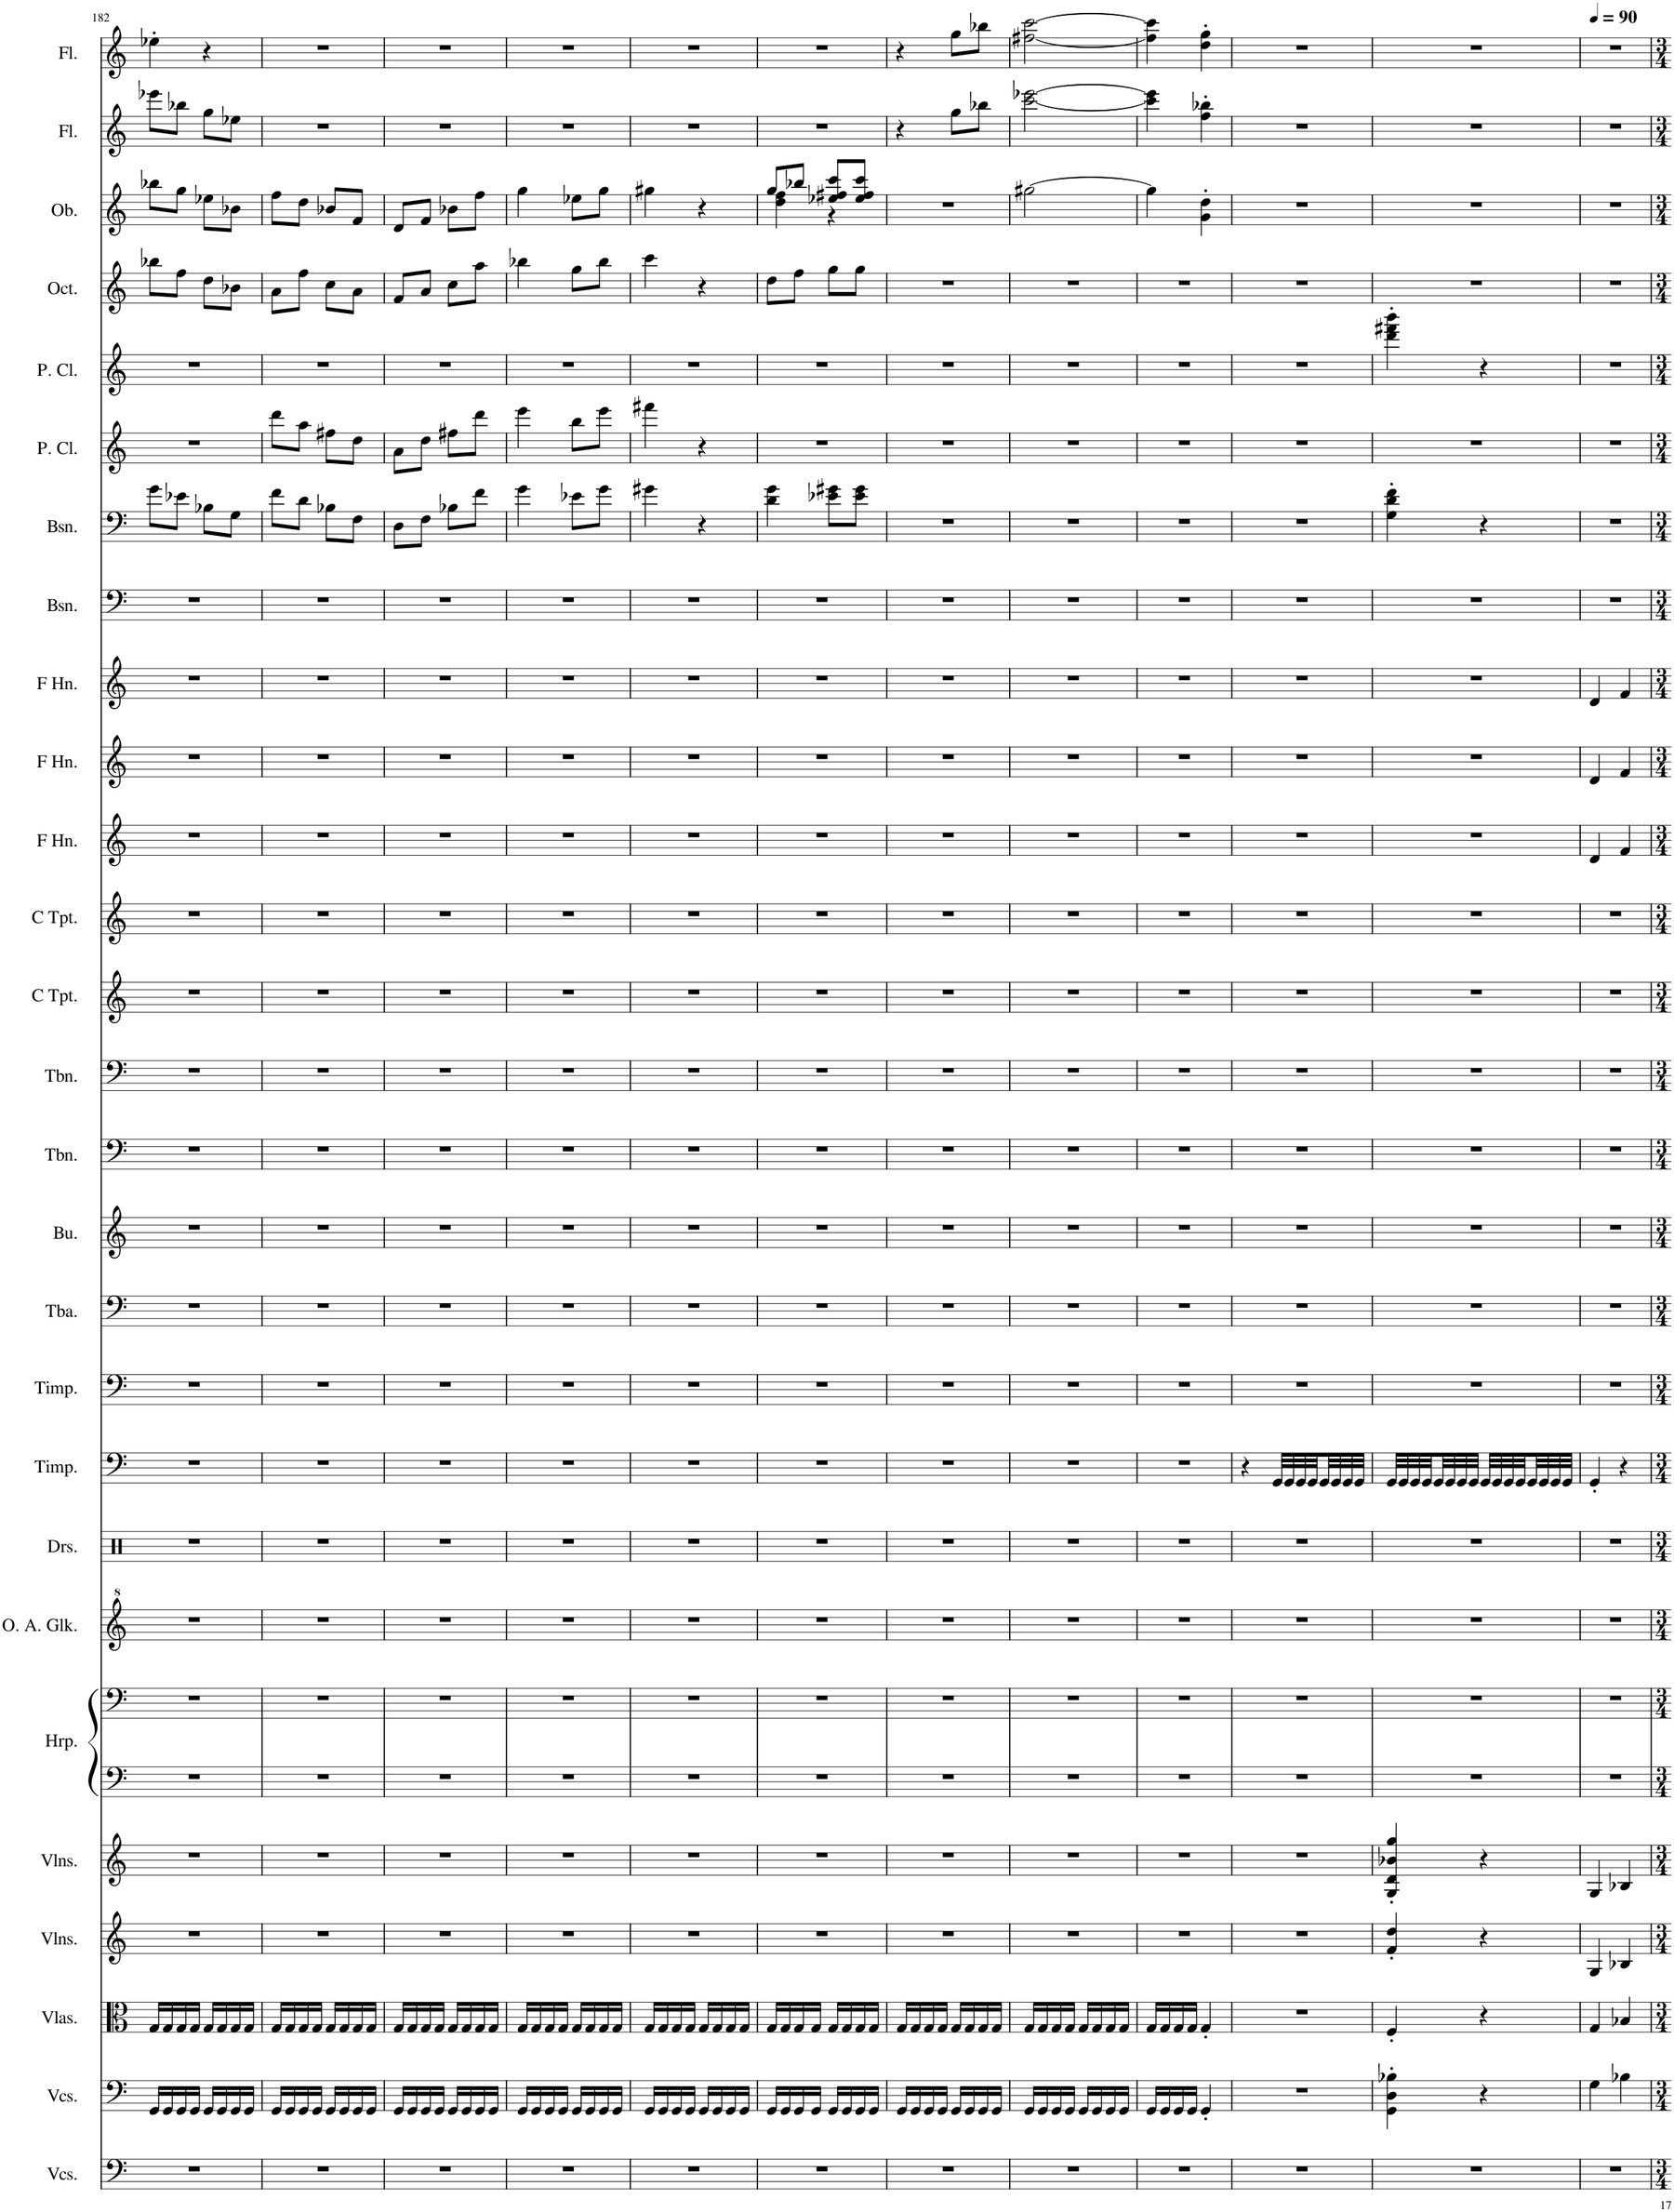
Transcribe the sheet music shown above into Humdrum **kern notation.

**kern	**kern	**kern	**kern	**kern	**kern	**kern	**kern	**kern	**kern	**kern	**kern	**kern	**kern	**kern	**kern	**kern	**kern	**kern	**kern	**kern	**kern	**kern	**kern	**kern	**kern	**kern	**kern
*part27	*part26	*part25	*part24	*part23	*part22	*part22	*part21	*part20	*part19	*part18	*part17	*part16	*part15	*part14	*part13	*part12	*part11	*part10	*part9	*part8	*part7	*part6	*part5	*part4	*part3	*part2	*part1
*staff28	*staff27	*staff26	*staff25	*staff24	*staff23	*staff22	*staff21	*staff20	*staff19	*staff18	*staff17	*staff16	*staff15	*staff14	*staff13	*staff12	*staff11	*staff10	*staff9	*staff8	*staff7	*staff6	*staff5	*staff4	*staff3	*staff2	*staff1
*I"Violoncellos, Doublebasses	*I"Violoncellos, Cellos	*I"Violas, Violas	*I"Violins, 2nd Violins	*I"Violins, 1st Violins	*I"Harp, Harp 1	*	*I"Orff Alto Glockenspiel, Glockenspiel	*I"Drumset, Percussion (General MIDI Map)	*I"Timpani, Timpani II	*I"Timpani, Timpani I	*I"Tuba, Bass Tuba	*I"Bugle, Tenor Tuba in Bb	*I"Trombone, Bass Trombone	*I"Trombone, Tenor Trombone	*I"C Trumpet, Trumpets III IV	*I"C Trumpet, Trumpets I II	*I"Horn in F, Horns in F  V  VI	*I"Horn in F, Horns in F III IV	*I"Horn in F, Horns in F  I  II	*I"Bassoon, DoubleBassoon	*I"Bassoon, Bassoons	*I"Piccolo Clarinet, BassClarinets in Bb	*I"Piccolo Clarinet, Clarinets in Bb	*I"Octavin, English Horn	*I"Oboe, Oboe	*I"Flute, Flutes	*I"Flute, Piccolos
*I'Vcs.	*I'Vcs.	*I'Vlas.	*I'Vlns.	*I'Vlns.	*I'Hrp.	*	*I'O. A. Glk.	*I'Drs.	*I'Timp.	*I'Timp.	*I'Tba.	*I'Bu.	*I'Tbn.	*I'Tbn.	*I'C Tpt.	*I'C Tpt.	*I'F Hn.	*I'F Hn.	*I'F Hn.	*I'Bsn.	*I'Bsn.	*I'P. Cl.	*I'P. Cl.	*I'Oct.	*I'Ob.	*I'Fl.	*I'Fl.
!!LO:PB:g=z
*clefF4	*clefF4	*clefC3	*clefG2	*clefG2	*clefF4	*clefF4	*clefG^2	*clefX	*clefF4	*clefF4	*clefF4	*clefG2	*clefF4	*clefF4	*clefG2	*clefG2	*clefG2	*clefG2	*clefG2	*clefF4	*clefF4	*clefG2	*clefG2	*clefG2	*clefG2	*clefG2	*clefG2
*	*	*	*	*	*	*	*	*	*	*	*	*	*	*	*	*	*Trd4c7	*Trd4c7	*Trd4c7	*	*	*Trd-5c-8	*Trd-5c-8	*Trd4c7	*	*	*
*k[]	*k[]	*k[]	*k[]	*k[]	*k[]	*k[]	*k[]	*k[]	*k[]	*k[]	*k[]	*k[]	*k[]	*k[]	*k[]	*k[]	*k[]	*k[]	*k[]	*k[]	*k[]	*k[]	*k[]	*k[]	*k[]	*k[]	*k[]
*M2/4	*M2/4	*M2/4	*M2/4	*M2/4	*M2/4	*M2/4	*M2/4	*M2/4	*M2/4	*M2/4	*M2/4	*M2/4	*M2/4	*M2/4	*M2/4	*M2/4	*M2/4	*M2/4	*M2/4	*M2/4	*M2/4	*M2/4	*M2/4	*M2/4	*M2/4	*M2/4	*M2/4
=182	=182	=182	=182	=182	=182	=182	=182	=182	=182	=182	=182	=182	=182	=182	=182	=182	=182	=182	=182	=182	=182	=182	=182	=182	=182	=182	=182
2r	16GG/LL	16G/LL	2r	2r	2r	2r	2r	2r	2r	2r	2r	2r	2r	2r	2r	2r	2r	2r	2r	2r	8g\L	2r	2r	8bb-X\L	8bb-X\L	8eee-X\L	4ee-X'\
.	16GG/	16G/	.	.	.	.	.	.	.	.	.	.	.	.	.	.	.	.	.	.	.	.	.	.	.	.	.
.	16GG/	16G/	.	.	.	.	.	.	.	.	.	.	.	.	.	.	.	.	.	.	8e-X\J	.	.	8ff\J	8gg\J	8bb-X\J	.
.	16GG/JJ	16G/JJ	.	.	.	.	.	.	.	.	.	.	.	.	.	.	.	.	.	.	.	.	.	.	.	.	.
.	16GG/LL	16G/LL	.	.	.	.	.	.	.	.	.	.	.	.	.	.	.	.	.	.	8B-X\L	.	.	8dd\L	8ee-X\L	8gg\L	4r
.	16GG/	16G/	.	.	.	.	.	.	.	.	.	.	.	.	.	.	.	.	.	.	.	.	.	.	.	.	.
.	16GG/	16G/	.	.	.	.	.	.	.	.	.	.	.	.	.	.	.	.	.	.	8G\J	.	.	8b-X\J	8b-X\J	8ee-X\J	.
.	16GG/JJ	16G/JJ	.	.	.	.	.	.	.	.	.	.	.	.	.	.	.	.	.	.	.	.	.	.	.	.	.
=183	=183	=183	=183	=183	=183	=183	=183	=183	=183	=183	=183	=183	=183	=183	=183	=183	=183	=183	=183	=183	=183	=183	=183	=183	=183	=183	=183
2r	16GG/LL	16G/LL	2r	2r	2r	2r	2r	2r	2r	2r	2r	2r	2r	2r	2r	2r	2r	2r	2r	2r	8f\L	8ddd\L	2r	8a\L	8ff\L	2r	2r
.	16GG/	16G/	.	.	.	.	.	.	.	.	.	.	.	.	.	.	.	.	.	.	.	.	.	.	.	.	.
.	16GG/	16G/	.	.	.	.	.	.	.	.	.	.	.	.	.	.	.	.	.	.	8d\J	8aa\J	.	8ff\J	8dd\J	.	.
.	16GG/JJ	16G/JJ	.	.	.	.	.	.	.	.	.	.	.	.	.	.	.	.	.	.	.	.	.	.	.	.	.
.	16GG/LL	16G/LL	.	.	.	.	.	.	.	.	.	.	.	.	.	.	.	.	.	.	8B-X\L	8ff#X\L	.	8cc\L	8b-X/L	.	.
.	16GG/	16G/	.	.	.	.	.	.	.	.	.	.	.	.	.	.	.	.	.	.	.	.	.	.	.	.	.
.	16GG/	16G/	.	.	.	.	.	.	.	.	.	.	.	.	.	.	.	.	.	.	8F\J	8dd\J	.	8a\J	8f/J	.	.
.	16GG/JJ	16G/JJ	.	.	.	.	.	.	.	.	.	.	.	.	.	.	.	.	.	.	.	.	.	.	.	.	.
=184	=184	=184	=184	=184	=184	=184	=184	=184	=184	=184	=184	=184	=184	=184	=184	=184	=184	=184	=184	=184	=184	=184	=184	=184	=184	=184	=184
2r	16GG/LL	16G/LL	2r	2r	2r	2r	2r	2r	2r	2r	2r	2r	2r	2r	2r	2r	2r	2r	2r	2r	8D\L	8a\L	2r	8f/L	8d/L	2r	2r
.	16GG/	16G/	.	.	.	.	.	.	.	.	.	.	.	.	.	.	.	.	.	.	.	.	.	.	.	.	.
.	16GG/	16G/	.	.	.	.	.	.	.	.	.	.	.	.	.	.	.	.	.	.	8F\J	8dd\J	.	8a/J	8f/J	.	.
.	16GG/JJ	16G/JJ	.	.	.	.	.	.	.	.	.	.	.	.	.	.	.	.	.	.	.	.	.	.	.	.	.
.	16GG/LL	16G/LL	.	.	.	.	.	.	.	.	.	.	.	.	.	.	.	.	.	.	8B-X\L	8ff#X\L	.	8cc\L	8b-X\L	.	.
.	16GG/	16G/	.	.	.	.	.	.	.	.	.	.	.	.	.	.	.	.	.	.	.	.	.	.	.	.	.
.	16GG/	16G/	.	.	.	.	.	.	.	.	.	.	.	.	.	.	.	.	.	.	8f\J	8ddd\J	.	8aa\J	8ff\J	.	.
.	16GG/JJ	16G/JJ	.	.	.	.	.	.	.	.	.	.	.	.	.	.	.	.	.	.	.	.	.	.	.	.	.
=185	=185	=185	=185	=185	=185	=185	=185	=185	=185	=185	=185	=185	=185	=185	=185	=185	=185	=185	=185	=185	=185	=185	=185	=185	=185	=185	=185
2r	16GG/LL	16G/LL	2r	2r	2r	2r	2r	2r	2r	2r	2r	2r	2r	2r	2r	2r	2r	2r	2r	2r	4g\	4eee\	2r	4bb-X\	4gg\	2r	2r
.	16GG/	16G/	.	.	.	.	.	.	.	.	.	.	.	.	.	.	.	.	.	.	.	.	.	.	.	.	.
.	16GG/	16G/	.	.	.	.	.	.	.	.	.	.	.	.	.	.	.	.	.	.	.	.	.	.	.	.	.
.	16GG/JJ	16G/JJ	.	.	.	.	.	.	.	.	.	.	.	.	.	.	.	.	.	.	.	.	.	.	.	.	.
.	16GG/LL	16G/LL	.	.	.	.	.	.	.	.	.	.	.	.	.	.	.	.	.	.	8e-X\L	8bb\L	.	8gg\L	8ee-X\L	.	.
.	16GG/	16G/	.	.	.	.	.	.	.	.	.	.	.	.	.	.	.	.	.	.	.	.	.	.	.	.	.
.	16GG/	16G/	.	.	.	.	.	.	.	.	.	.	.	.	.	.	.	.	.	.	8g\J	8eee\J	.	8bb-\J	8gg\J	.	.
.	16GG/JJ	16G/JJ	.	.	.	.	.	.	.	.	.	.	.	.	.	.	.	.	.	.	.	.	.	.	.	.	.
=186	=186	=186	=186	=186	=186	=186	=186	=186	=186	=186	=186	=186	=186	=186	=186	=186	=186	=186	=186	=186	=186	=186	=186	=186	=186	=186	=186
2r	16GG/LL	16G/LL	2r	2r	2r	2r	2r	2r	2r	2r	2r	2r	2r	2r	2r	2r	2r	2r	2r	2r	4g#X\	4fff#X\	2r	4ccc\	4gg#X\	2r	2r
.	16GG/	16G/	.	.	.	.	.	.	.	.	.	.	.	.	.	.	.	.	.	.	.	.	.	.	.	.	.
.	16GG/	16G/	.	.	.	.	.	.	.	.	.	.	.	.	.	.	.	.	.	.	.	.	.	.	.	.	.
.	16GG/JJ	16G/JJ	.	.	.	.	.	.	.	.	.	.	.	.	.	.	.	.	.	.	.	.	.	.	.	.	.
.	16GG/LL	16G/LL	.	.	.	.	.	.	.	.	.	.	.	.	.	.	.	.	.	.	4r	4r	.	4r	4r	.	.
.	16GG/	16G/	.	.	.	.	.	.	.	.	.	.	.	.	.	.	.	.	.	.	.	.	.	.	.	.	.
.	16GG/	16G/	.	.	.	.	.	.	.	.	.	.	.	.	.	.	.	.	.	.	.	.	.	.	.	.	.
.	16GG/JJ	16G/JJ	.	.	.	.	.	.	.	.	.	.	.	.	.	.	.	.	.	.	.	.	.	.	.	.	.
=187	=187	=187	=187	=187	=187	=187	=187	=187	=187	=187	=187	=187	=187	=187	=187	=187	=187	=187	=187	=187	=187	=187	=187	=187	=187	=187	=187
*	*	*	*	*	*	*	*	*	*	*	*	*	*	*	*	*	*	*	*	*	*	*	*	*	*^	*	*
2r	16GG/LL	16G/LL	2r	2r	2r	2r	2r	2r	2r	2r	2r	2r	2r	2r	2r	2r	2r	2r	2r	2r	4d\ 4g\	2r	2r	8dd\L	8gg/L	4dd\ 4ff\	2r	2r
.	16GG/	16G/	.	.	.	.	.	.	.	.	.	.	.	.	.	.	.	.	.	.	.	.	.	.	.	.	.	.
.	16GG/	16G/	.	.	.	.	.	.	.	.	.	.	.	.	.	.	.	.	.	.	.	.	.	8ff\J	8bb-X/J	.	.	.
.	16GG/JJ	16G/JJ	.	.	.	.	.	.	.	.	.	.	.	.	.	.	.	.	.	.	.	.	.	.	.	.	.	.
.	16GG/LL	16G/LL	.	.	.	.	.	.	.	.	.	.	.	.	.	.	.	.	.	.	8e-X\ 8g#X\L	.	.	8gg\L	8ee-X/ 8ff#X/ 8ccc/L	4r	.	.
.	16GG/	16G/	.	.	.	.	.	.	.	.	.	.	.	.	.	.	.	.	.	.	.	.	.	.	.	.	.	.
.	16GG/	16G/	.	.	.	.	.	.	.	.	.	.	.	.	.	.	.	.	.	.	8e-\ 8g#\J	.	.	8gg\J	8ee-/ 8ff#/ 8ccc/J	.	.	.
.	16GG/JJ	16G/JJ	.	.	.	.	.	.	.	.	.	.	.	.	.	.	.	.	.	.	.	.	.	.	.	.	.	.
*	*	*	*	*	*	*	*	*	*	*	*	*	*	*	*	*	*	*	*	*	*	*	*	*	*v	*v	*	*
=188	=188	=188	=188	=188	=188	=188	=188	=188	=188	=188	=188	=188	=188	=188	=188	=188	=188	=188	=188	=188	=188	=188	=188	=188	=188	=188	=188
2r	16GG/LL	16G/LL	2r	2r	2r	2r	2r	2r	2r	2r	2r	2r	2r	2r	2r	2r	2r	2r	2r	2r	2r	2r	2r	2r	2r	4r	4r
.	16GG/	16G/	.	.	.	.	.	.	.	.	.	.	.	.	.	.	.	.	.	.	.	.	.	.	.	.	.
.	16GG/	16G/	.	.	.	.	.	.	.	.	.	.	.	.	.	.	.	.	.	.	.	.	.	.	.	.	.
.	16GG/JJ	16G/JJ	.	.	.	.	.	.	.	.	.	.	.	.	.	.	.	.	.	.	.	.	.	.	.	.	.
.	16GG/LL	16G/LL	.	.	.	.	.	.	.	.	.	.	.	.	.	.	.	.	.	.	.	.	.	.	.	8gg\L	8gg\L
.	16GG/	16G/	.	.	.	.	.	.	.	.	.	.	.	.	.	.	.	.	.	.	.	.	.	.	.	.	.
.	16GG/	16G/	.	.	.	.	.	.	.	.	.	.	.	.	.	.	.	.	.	.	.	.	.	.	.	8bb-X\J	8bb-X\J
.	16GG/JJ	16G/JJ	.	.	.	.	.	.	.	.	.	.	.	.	.	.	.	.	.	.	.	.	.	.	.	.	.
=189	=189	=189	=189	=189	=189	=189	=189	=189	=189	=189	=189	=189	=189	=189	=189	=189	=189	=189	=189	=189	=189	=189	=189	=189	=189	=189	=189
2r	16GG/LL	16G/LL	2r	2r	2r	2r	2r	2r	2r	2r	2r	2r	2r	2r	2r	2r	2r	2r	2r	2r	2r	2r	2r	2r	[2gg#X\	[2ccc\ [2eee-X\	[2ff#X\ [2ccc\
.	16GG/	16G/	.	.	.	.	.	.	.	.	.	.	.	.	.	.	.	.	.	.	.	.	.	.	.	.	.
.	16GG/	16G/	.	.	.	.	.	.	.	.	.	.	.	.	.	.	.	.	.	.	.	.	.	.	.	.	.
.	16GG/JJ	16G/JJ	.	.	.	.	.	.	.	.	.	.	.	.	.	.	.	.	.	.	.	.	.	.	.	.	.
.	16GG/LL	16G/LL	.	.	.	.	.	.	.	.	.	.	.	.	.	.	.	.	.	.	.	.	.	.	.	.	.
.	16GG/	16G/	.	.	.	.	.	.	.	.	.	.	.	.	.	.	.	.	.	.	.	.	.	.	.	.	.
.	16GG/	16G/	.	.	.	.	.	.	.	.	.	.	.	.	.	.	.	.	.	.	.	.	.	.	.	.	.
.	16GG/JJ	16G/JJ	.	.	.	.	.	.	.	.	.	.	.	.	.	.	.	.	.	.	.	.	.	.	.	.	.
=190	=190	=190	=190	=190	=190	=190	=190	=190	=190	=190	=190	=190	=190	=190	=190	=190	=190	=190	=190	=190	=190	=190	=190	=190	=190	=190	=190
2r	16GG/LL	16G/LL	2r	2r	2r	2r	2r	2r	2r	2r	2r	2r	2r	2r	2r	2r	2r	2r	2r	2r	2r	2r	2r	2r	4gg#\]	4ccc\] 4eee-\]	4ff#\] 4ccc\]
.	16GG/	16G/	.	.	.	.	.	.	.	.	.	.	.	.	.	.	.	.	.	.	.	.	.	.	.	.	.
.	16GG/	16G/	.	.	.	.	.	.	.	.	.	.	.	.	.	.	.	.	.	.	.	.	.	.	.	.	.
.	16GG/JJ	16G/JJ	.	.	.	.	.	.	.	.	.	.	.	.	.	.	.	.	.	.	.	.	.	.	.	.	.
.	4GG'/	4G'/	.	.	.	.	.	.	.	.	.	.	.	.	.	.	.	.	.	.	.	.	.	.	4g\' 4dd\'	4ff\' 4bb-X\'	4dd\' 4gg\'
=191	=191	=191	=191	=191	=191	=191	=191	=191	=191	=191	=191	=191	=191	=191	=191	=191	=191	=191	=191	=191	=191	=191	=191	=191	=191	=191	=191
2r	2r	2r	2r	2r	2r	2r	2r	2r	4r	2r	2r	2r	2r	2r	2r	2r	2r	2r	2r	2r	2r	2r	2r	2r	2r	2r	2r
.	.	.	.	.	.	.	.	.	32GG/LLL	.	.	.	.	.	.	.	.	.	.	.	.	.	.	.	.	.	.
.	.	.	.	.	.	.	.	.	32GG/	.	.	.	.	.	.	.	.	.	.	.	.	.	.	.	.	.	.
.	.	.	.	.	.	.	.	.	32GG/	.	.	.	.	.	.	.	.	.	.	.	.	.	.	.	.	.	.
.	.	.	.	.	.	.	.	.	32GG/	.	.	.	.	.	.	.	.	.	.	.	.	.	.	.	.	.	.
.	.	.	.	.	.	.	.	.	32GG/	.	.	.	.	.	.	.	.	.	.	.	.	.	.	.	.	.	.
.	.	.	.	.	.	.	.	.	32GG/	.	.	.	.	.	.	.	.	.	.	.	.	.	.	.	.	.	.
.	.	.	.	.	.	.	.	.	32GG/	.	.	.	.	.	.	.	.	.	.	.	.	.	.	.	.	.	.
.	.	.	.	.	.	.	.	.	32GG/JJJ	.	.	.	.	.	.	.	.	.	.	.	.	.	.	.	.	.	.
=192	=192	=192	=192	=192	=192	=192	=192	=192	=192	=192	=192	=192	=192	=192	=192	=192	=192	=192	=192	=192	=192	=192	=192	=192	=192	=192	=192
2r	4GG\' 4D\' 4B-X\'	4F'/	4f/' 4dd/'	4G/' 4d/' 4b-X/' 4gg/'	2r	2r	2r	2r	32GG/LLL	2r	2r	2r	2r	2r	2r	2r	2r	2r	2r	2r	4G\' 4d\' 4f\'	2r	4ddd\' 4fff#X\' 4bbb\'	2r	2r	2r	2r
.	.	.	.	.	.	.	.	.	32GG/	.	.	.	.	.	.	.	.	.	.	.	.	.	.	.	.	.	.
.	.	.	.	.	.	.	.	.	32GG/	.	.	.	.	.	.	.	.	.	.	.	.	.	.	.	.	.	.
.	.	.	.	.	.	.	.	.	32GG/	.	.	.	.	.	.	.	.	.	.	.	.	.	.	.	.	.	.
.	.	.	.	.	.	.	.	.	32GG/	.	.	.	.	.	.	.	.	.	.	.	.	.	.	.	.	.	.
.	.	.	.	.	.	.	.	.	32GG/	.	.	.	.	.	.	.	.	.	.	.	.	.	.	.	.	.	.
.	.	.	.	.	.	.	.	.	32GG/	.	.	.	.	.	.	.	.	.	.	.	.	.	.	.	.	.	.
.	.	.	.	.	.	.	.	.	32GG/JJJ	.	.	.	.	.	.	.	.	.	.	.	.	.	.	.	.	.	.
.	4r	4r	4r	4r	.	.	.	.	32GG/LLL	.	.	.	.	.	.	.	.	.	.	.	4r	.	4r	.	.	.	.
.	.	.	.	.	.	.	.	.	32GG/	.	.	.	.	.	.	.	.	.	.	.	.	.	.	.	.	.	.
.	.	.	.	.	.	.	.	.	32GG/	.	.	.	.	.	.	.	.	.	.	.	.	.	.	.	.	.	.
.	.	.	.	.	.	.	.	.	32GG/	.	.	.	.	.	.	.	.	.	.	.	.	.	.	.	.	.	.
.	.	.	.	.	.	.	.	.	32GG/	.	.	.	.	.	.	.	.	.	.	.	.	.	.	.	.	.	.
.	.	.	.	.	.	.	.	.	32GG/	.	.	.	.	.	.	.	.	.	.	.	.	.	.	.	.	.	.
.	.	.	.	.	.	.	.	.	32GG/	.	.	.	.	.	.	.	.	.	.	.	.	.	.	.	.	.	.
.	.	.	.	.	.	.	.	.	32GG/JJJ	.	.	.	.	.	.	.	.	.	.	.	.	.	.	.	.	.	.
=193	=193	=193	=193	=193	=193	=193	=193	=193	=193	=193	=193	=193	=193	=193	=193	=193	=193	=193	=193	=193	=193	=193	=193	=193	=193	=193	=193
*	*	*	*	*	*	*	*	*	*	*	*	*	*	*	*	*	*	*	*	*	*	*	*	*	*	*	*MM90
2r	4G\	4G/	4G/	4G/	2r	2r	2r	2r	4GG'/	2r	2r	2r	2r	2r	2r	2r	4d/	4d/	4d/	2r	2r	2r	2r	2r	2r	2r	2r
.	4B-X\	4B-X/	4B-X/	4B-X/	.	.	.	.	4r	.	.	.	.	.	.	.	4f/	4f/	4f/	.	.	.	.	.	.	.	.
=	=	=	=	=	=	=	=	=	=	=	=	=	=	=	=	=	=	=	=	=	=	=	=	=	=	=	=
*-	*-	*-	*-	*-	*-	*-	*-	*-	*-	*-	*-	*-	*-	*-	*-	*-	*-	*-	*-	*-	*-	*-	*-	*-	*-	*-	*-
